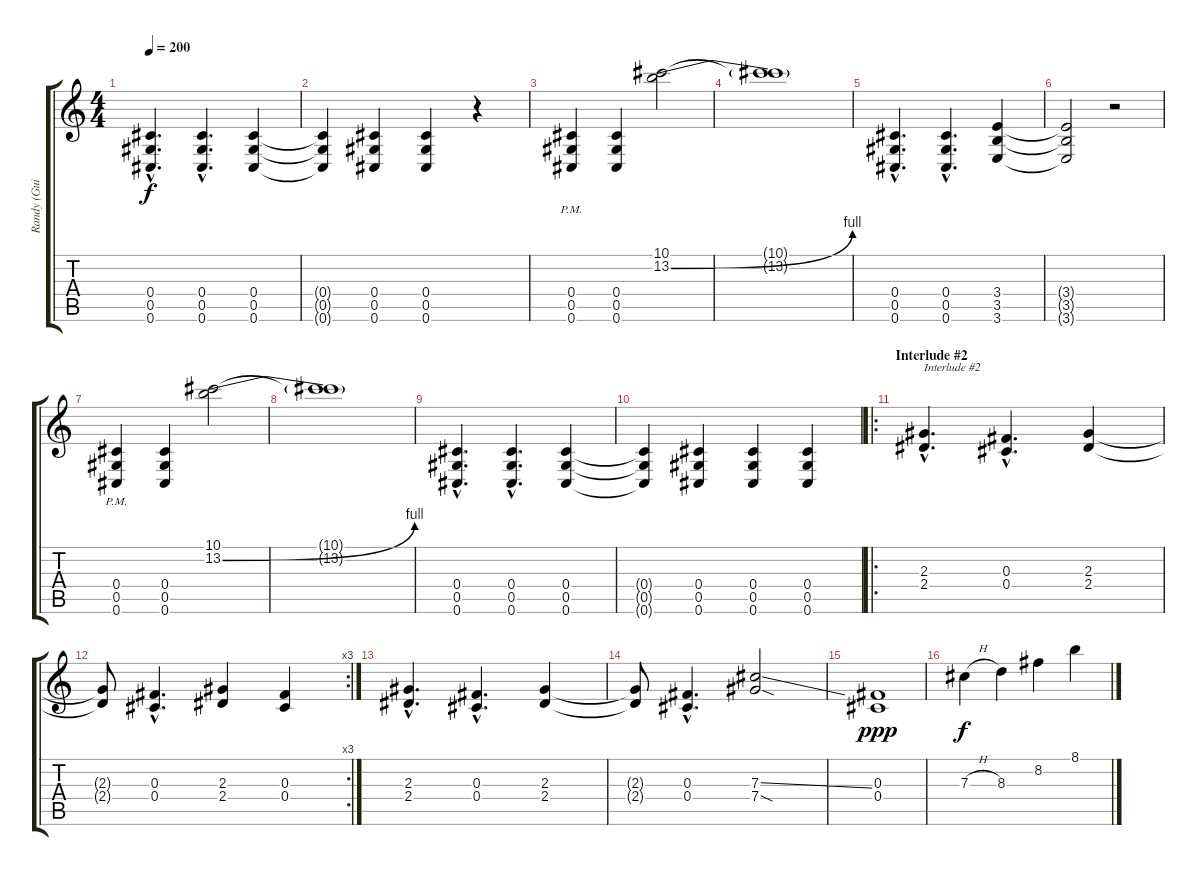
\track ("Randy (Guitar + Lyrics)" "Randy (Gui") {instrument distortionguitar}
\staff {score tabs}
\tuning (Eb4 Bb3 Gb3 Db3 Ab2 Db2) {hide}
\ts (4 4)
\tempo 200
\clef g2
\ks c
(0.4{hac} 0.5{hac} 0.6{hac}).4{d dy f} (0.4{hac} 0.5{hac} 0.6{hac}).4{d} (0.4 0.5 0.6).4 |
(0.4{t} 0.5{t} 0.6{t}).4 (0.4 0.5 0.6).4 (0.4 0.5 0.6).4 r.4 |
(0.4{pm} 0.5{pm} 0.6{pm}).4 (0.4 0.5 0.6).4 (10.1 13.2{be (bend 0 0 60 4)}).2 |
(10.1{t} 13.2{t}).1 |
(0.4{hac} 0.5{hac} 0.6{hac}).4{d} (0.4{hac} 0.5{hac} 0.6{hac}).4{d} (3.4 3.5 3.6).4 |
(3.4{t} 3.5{t} 3.6{t}).2 r.2 |
(0.4{pm} 0.5{pm} 0.6{pm}).4 (0.4 0.5 0.6).4 (10.1 13.2{be (bend 0 0 60 4)}).2 |
(10.1{t} 13.2{t}).1 |
(0.4{hac} 0.5{hac} 0.6{hac}).4{d} (0.4{hac} 0.5{hac} 0.6{hac}).4{d} (0.4 0.5 0.6).4 |
(0.4{t} 0.5{t} 0.6{t}).4 (0.4 0.5 0.6).4 (0.4 0.5 0.6).4 (0.4 0.5 0.6).4 |
\ro
\section ("" "Interlude #2")
(2.3{hac} 2.4{hac}).4{d txt "Interlude #2"} (0.3{hac} 0.4{hac}).4{d} (2.3 2.4).4 |
\rc 3
(2.3{t} 2.4{t}).8 (0.3{hac} 0.4{hac}).4{d} (2.3 2.4).4 (0.3 0.4).4 |
(2.3{hac} 2.4{hac}).4{d} (0.3{hac} 0.4{hac}).4{d} (2.3 2.4).4 |
(2.3{t} 2.4{t}).8 (0.3{hac} 0.4{hac}).4{d} (7.3{ss} 7.4{sod}).2 |
(0.3 0.4).1{dy ppp} |
7.3{h}.4{dy f} 8.3.4 8.2.4 8.1.4
